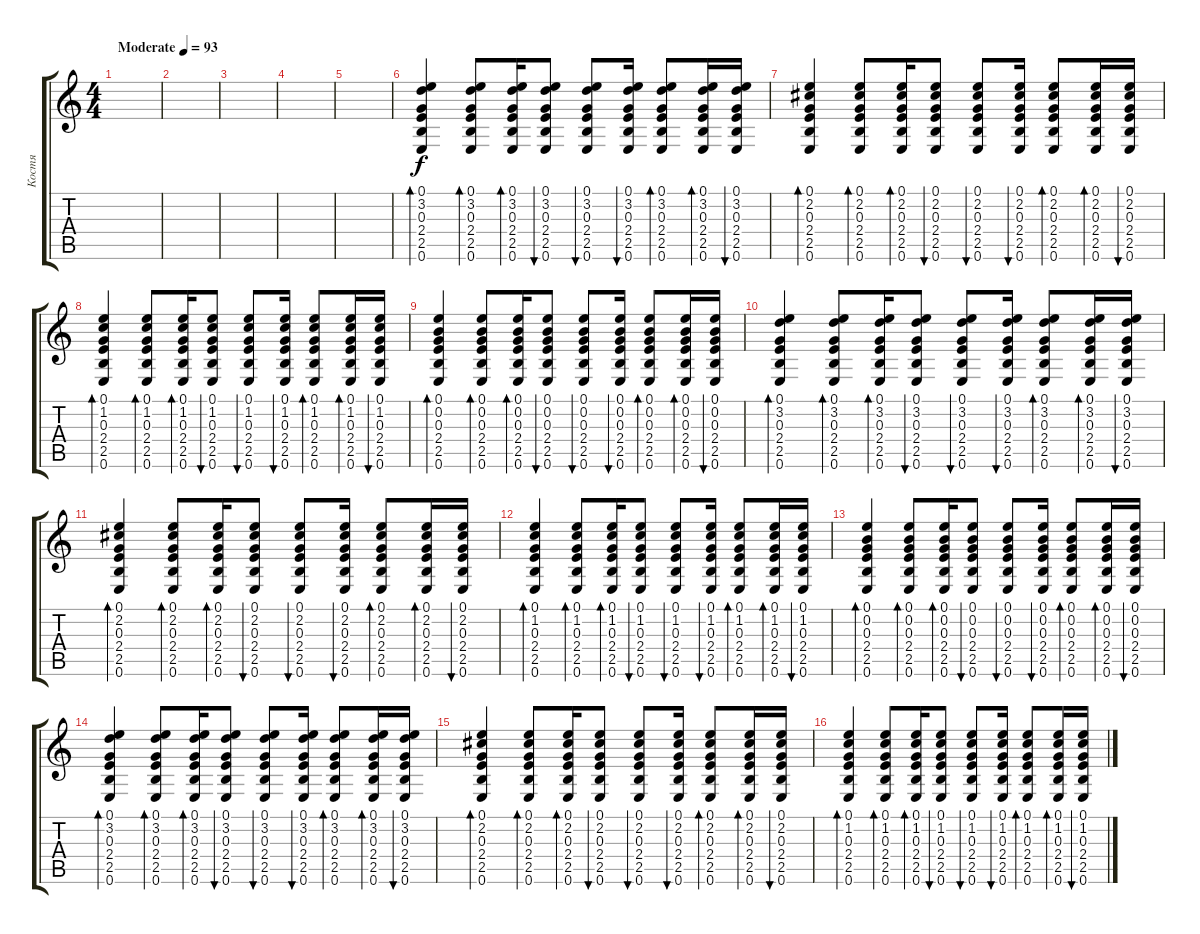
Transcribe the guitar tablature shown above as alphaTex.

\track ("Костя" "Костя") {instrument acousticguitarnylon}
\staff {score tabs}
\tuning (E4 B3 G3 D3 A2 E2) {hide}
\ts (4 4)
\tempo (93 "Moderate")
\clef g2
\ks c
|
|
|
|
|
(0.1 3.2 0.3 2.4 2.5 0.6).4{bd 30} (0.1 3.2 0.3 2.4 2.5 0.6).8{bd 30} (0.1 3.2 0.3 2.4 2.5 0.6).16{bd 30} (0.1 3.2 0.3 2.4 2.5 0.6).8{bu 30} (0.1 3.2 0.3 2.4 2.5 0.6).8{bu 30} (0.1 3.2 0.3 2.4 2.5 0.6).16{bu 30} (0.1 3.2 0.3 2.4 2.5 0.6).8{bd 30} (0.1 3.2 0.3 2.4 2.5 0.6).16{bd 30} (0.1 3.2 0.3 2.4 2.5 0.6).16{bu 30} |
(0.1 2.2 0.3 2.4 2.5 0.6).4{bd 30} (0.1 2.2 0.3 2.4 2.5 0.6).8{bd 30} (0.1 2.2 0.3 2.4 2.5 0.6).16{bd 30} (0.1 2.2 0.3 2.4 2.5 0.6).8{bu 30} (0.1 2.2 0.3 2.4 2.5 0.6).8{bu 30} (0.1 2.2 0.3 2.4 2.5 0.6).16{bu 30} (0.1 2.2 0.3 2.4 2.5 0.6).8{bd 30} (0.1 2.2 0.3 2.4 2.5 0.6).16{bd 30} (0.1 2.2 0.3 2.4 2.5 0.6).16{bu 30} |
(0.1 1.2 0.3 2.4 2.5 0.6).4{bd 30} (0.1 1.2 0.3 2.4 2.5 0.6).8{bd 30} (0.1 1.2 0.3 2.4 2.5 0.6).16{bd 30} (0.1 1.2 0.3 2.4 2.5 0.6).8{bu 30} (0.1 1.2 0.3 2.4 2.5 0.6).8{bu 30} (0.1 1.2 0.3 2.4 2.5 0.6).16{bu 30} (0.1 1.2 0.3 2.4 2.5 0.6).8{bd 30} (0.1 1.2 0.3 2.4 2.5 0.6).16{bd 30} (0.1 1.2 0.3 2.4 2.5 0.6).16{bu 30} |
(0.1 0.2 0.3 2.4 2.5 0.6).4{bd 30} (0.1 0.2 0.3 2.4 2.5 0.6).8{bd 30} (0.1 0.2 0.3 2.4 2.5 0.6).16{bd 30} (0.1 0.2 0.3 2.4 2.5 0.6).8{bu 30} (0.1 0.2 0.3 2.4 2.5 0.6).8{bu 30} (0.1 0.2 0.3 2.4 2.5 0.6).16{bu 30} (0.1 0.2 0.3 2.4 2.5 0.6).8{bd 30} (0.1 0.2 0.3 2.4 2.5 0.6).16{bd 30} (0.1 0.2 0.3 2.4 2.5 0.6).16{bu 30} |
(0.1 3.2 0.3 2.4 2.5 0.6).4{bd 30} (0.1 3.2 0.3 2.4 2.5 0.6).8{bd 30} (0.1 3.2 0.3 2.4 2.5 0.6).16{bd 30} (0.1 3.2 0.3 2.4 2.5 0.6).8{bu 30} (0.1 3.2 0.3 2.4 2.5 0.6).8{bu 30} (0.1 3.2 0.3 2.4 2.5 0.6).16{bu 30} (0.1 3.2 0.3 2.4 2.5 0.6).8{bd 30} (0.1 3.2 0.3 2.4 2.5 0.6).16{bd 30} (0.1 3.2 0.3 2.4 2.5 0.6).16{bu 30} |
(0.1 2.2 0.3 2.4 2.5 0.6).4{bd 30} (0.1 2.2 0.3 2.4 2.5 0.6).8{bd 30} (0.1 2.2 0.3 2.4 2.5 0.6).16{bd 30} (0.1 2.2 0.3 2.4 2.5 0.6).8{bu 30} (0.1 2.2 0.3 2.4 2.5 0.6).8{bu 30} (0.1 2.2 0.3 2.4 2.5 0.6).16{bu 30} (0.1 2.2 0.3 2.4 2.5 0.6).8{bd 30} (0.1 2.2 0.3 2.4 2.5 0.6).16{bd 30} (0.1 2.2 0.3 2.4 2.5 0.6).16{bu 30} |
(0.1 1.2 0.3 2.4 2.5 0.6).4{bd 30} (0.1 1.2 0.3 2.4 2.5 0.6).8{bd 30} (0.1 1.2 0.3 2.4 2.5 0.6).16{bd 30} (0.1 1.2 0.3 2.4 2.5 0.6).8{bu 30} (0.1 1.2 0.3 2.4 2.5 0.6).8{bu 30} (0.1 1.2 0.3 2.4 2.5 0.6).16{bu 30} (0.1 1.2 0.3 2.4 2.5 0.6).8{bd 30} (0.1 1.2 0.3 2.4 2.5 0.6).16{bd 30} (0.1 1.2 0.3 2.4 2.5 0.6).16{bu 30} |
(0.1 0.2 0.3 2.4 2.5 0.6).4{bd 30} (0.1 0.2 0.3 2.4 2.5 0.6).8{bd 30} (0.1 0.2 0.3 2.4 2.5 0.6).16{bd 30} (0.1 0.2 0.3 2.4 2.5 0.6).8{bu 30} (0.1 0.2 0.3 2.4 2.5 0.6).8{bu 30} (0.1 0.2 0.3 2.4 2.5 0.6).16{bu 30} (0.1 0.2 0.3 2.4 2.5 0.6).8{bd 30} (0.1 0.2 0.3 2.4 2.5 0.6).16{bd 30} (0.1 0.2 0.3 2.4 2.5 0.6).16{bu 30} |
(0.1 3.2 0.3 2.4 2.5 0.6).4{bd 30} (0.1 3.2 0.3 2.4 2.5 0.6).8{bd 30} (0.1 3.2 0.3 2.4 2.5 0.6).16{bd 30} (0.1 3.2 0.3 2.4 2.5 0.6).8{bu 30} (0.1 3.2 0.3 2.4 2.5 0.6).8{bu 30} (0.1 3.2 0.3 2.4 2.5 0.6).16{bu 30} (0.1 3.2 0.3 2.4 2.5 0.6).8{bd 30} (0.1 3.2 0.3 2.4 2.5 0.6).16{bd 30} (0.1 3.2 0.3 2.4 2.5 0.6).16{bu 30} |
(0.1 2.2 0.3 2.4 2.5 0.6).4{bd 30} (0.1 2.2 0.3 2.4 2.5 0.6).8{bd 30} (0.1 2.2 0.3 2.4 2.5 0.6).16{bd 30} (0.1 2.2 0.3 2.4 2.5 0.6).8{bu 30} (0.1 2.2 0.3 2.4 2.5 0.6).8{bu 30} (0.1 2.2 0.3 2.4 2.5 0.6).16{bu 30} (0.1 2.2 0.3 2.4 2.5 0.6).8{bd 30} (0.1 2.2 0.3 2.4 2.5 0.6).16{bd 30} (0.1 2.2 0.3 2.4 2.5 0.6).16{bu 30} |
(0.1 1.2 0.3 2.4 2.5 0.6).4{bd 30} (0.1 1.2 0.3 2.4 2.5 0.6).8{bd 30} (0.1 1.2 0.3 2.4 2.5 0.6).16{bd 30} (0.1 1.2 0.3 2.4 2.5 0.6).8{bu 30} (0.1 1.2 0.3 2.4 2.5 0.6).8{bu 30} (0.1 1.2 0.3 2.4 2.5 0.6).16{bu 30} (0.1 1.2 0.3 2.4 2.5 0.6).8{bd 30} (0.1 1.2 0.3 2.4 2.5 0.6).16{bd 30} (0.1 1.2 0.3 2.4 2.5 0.6).16{bu 30}
